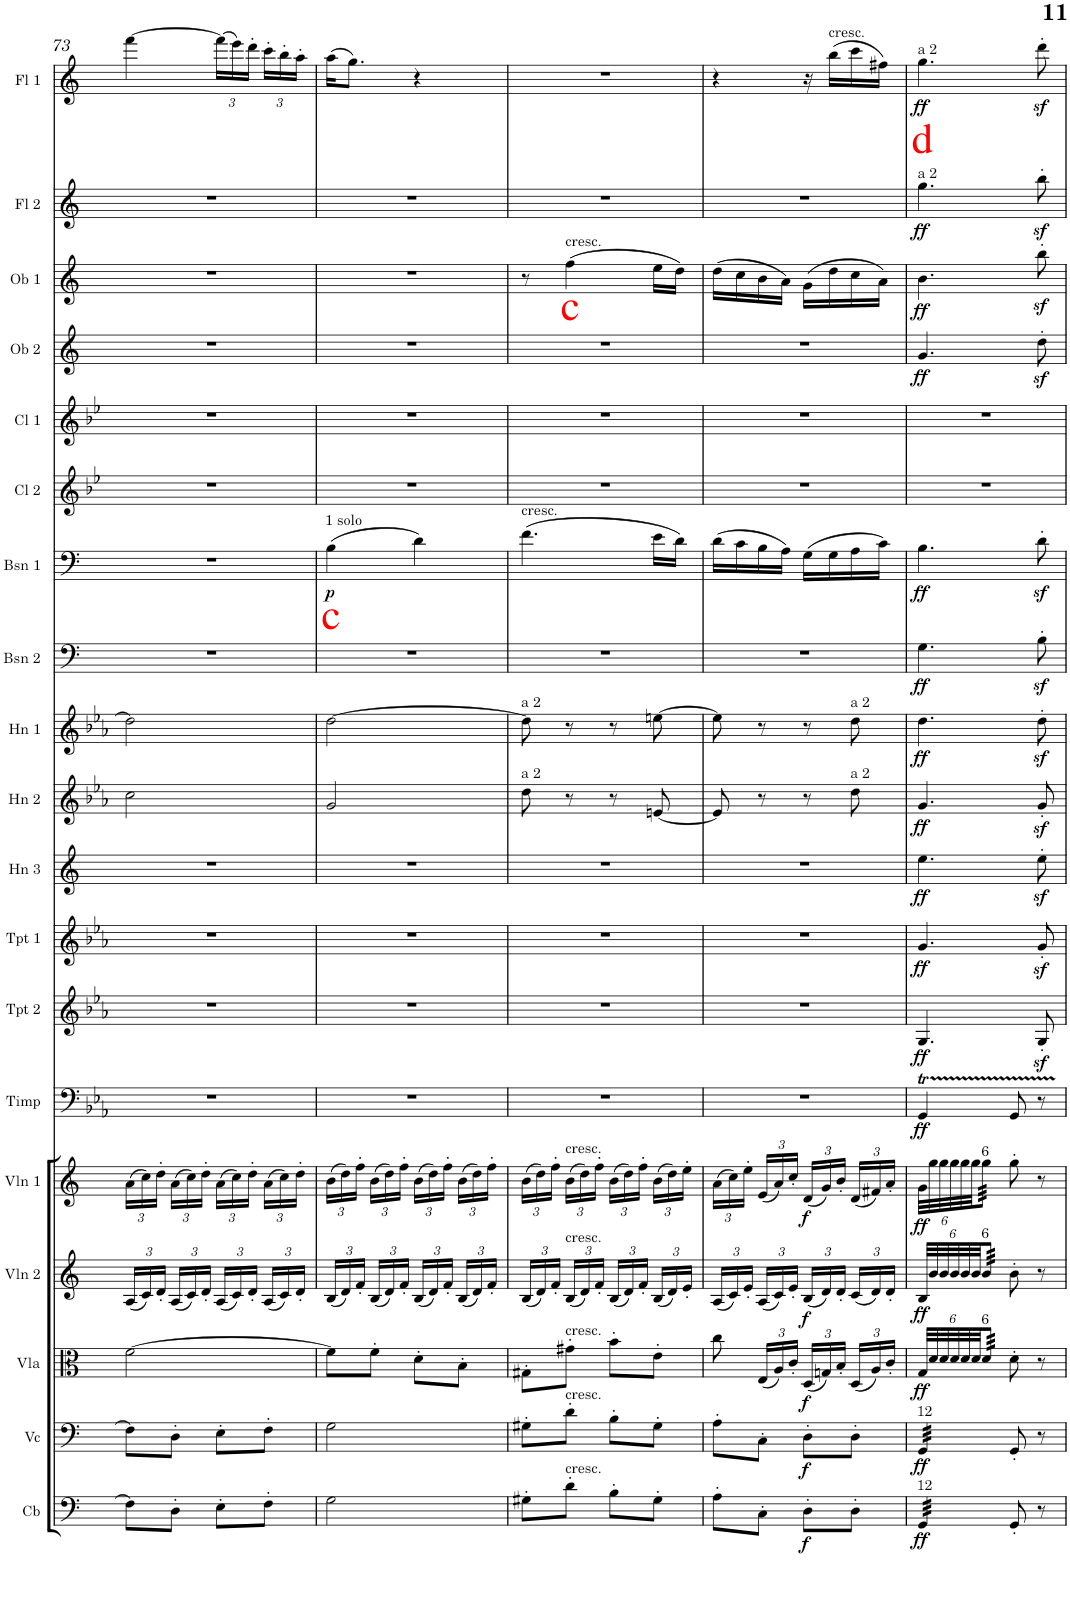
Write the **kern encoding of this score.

**kern	**dynam	**kern	**dynam	**kern	**dynam	**kern	**dynam	**kern	**dynam	**kern	**dynam	**kern	**dynam	**kern	**dynam	**kern	**dynam	**kern	**dynam	**kern	**dynam	**kern	**dynam	**kern	**text	**dynam	**kern	**kern	**kern	**dynam	**kern	**text	**dynam	**kern	**dynam	**kern	**text	**dynam
*part19	*part19	*part18	*part18	*part17	*part17	*part16	*part16	*part15	*part15	*part14	*part14	*part13	*part13	*part12	*part12	*part11	*part11	*part10	*part10	*part9	*part9	*part8	*part8	*part7	*part7	*part7	*part6	*part5	*part4	*part4	*part3	*part3	*part3	*part2	*part2	*part1	*part1	*part1
*staff19	*staff19	*staff18	*staff18	*staff17	*staff17	*staff16	*staff16	*staff15	*staff15	*staff14	*staff14	*staff13	*staff13	*staff12	*staff12	*staff11	*staff11	*staff10	*staff10	*staff9	*staff9	*staff8	*staff8	*staff7	*staff7	*staff7	*staff6	*staff5	*staff4	*staff4	*staff3	*staff3	*staff3	*staff2	*staff2	*staff1	*staff1	*staff1
*I"Contrabass	*	*I"Violoncello	*	*I"Viola	*	*I"Violin 2	*	*I"Violin 1	*	*I"Timpani	*	*I"C Trumpet 2	*	*I"C Trumpet 1	*	*I"Eb Horn 3	*	*I"C Horn 2	*	*I"C Horn 1	*	*I"Bassoon 2	*	*I"Bassoon 1	*	*	*I"Bb Clarinet 2	*I"Bb Clarinet 1	*I"Oboe 2	*	*I"Oboe 1	*	*	*I"Flute 2	*	*I"Flute 1	*	*
*I'Cb	*	*I'Vc	*	*I'Vla	*	*I'Vln 2	*	*I'Vln 1	*	*I'Timp	*	*I'Tpt 2	*	*I'Tpt 1	*	*I'Hn 3	*	*I'Hn 2	*	*I'Hn 1	*	*I'Bsn 2	*	*I'Bsn 1	*	*	*I'Cl 2	*I'Cl 1	*I'Ob 2	*	*I'Ob 1	*	*	*I'Fl 2	*	*I'Fl 1	*	*
!!LO:PB:g=z
*clefF4	*	*clefF4	*	*clefC3	*	*clefG2	*	*clefG2	*	*clefF4	*	*clefG2	*	*clefG2	*	*clefG2	*	*clefG2	*	*clefG2	*	*clefF4	*	*clefF4	*	*	*clefG2	*clefG2	*clefG2	*	*clefG2	*	*	*clefG2	*	*clefG2	*	*
*Trd7c12	*	*	*	*	*	*	*	*	*	*	*	*Trd1c2	*	*Trd1c2	*	*Trd5c9	*	*Trd7c12	*	*Trd7c12	*	*	*	*	*	*	*Trd1c2	*Trd1c2	*	*	*	*	*	*	*	*	*	*
*k[]	*	*k[]	*	*k[]	*	*k[]	*	*k[]	*	*k[b-e-a-]	*	*k[b-e-a-]	*	*k[b-e-a-]	*	*k[]	*	*k[b-e-a-]	*	*k[b-e-a-]	*	*k[]	*	*k[]	*	*	*k[b-e-]	*k[b-e-]	*k[]	*	*k[]	*	*	*k[]	*	*k[]	*	*
*C:	*	*C:	*	*C:	*	*C:	*	*C:	*	*	*	*	*	*	*	*	*	*	*	*	*	*C:	*	*C:	*	*	*	*	*C:	*	*C:	*	*	*C:	*	*C:	*	*
*M2/4	*	*M2/4	*	*M2/4	*	*M2/4	*	*M2/4	*	*M2/4	*	*M2/4	*	*M2/4	*	*M2/4	*	*M2/4	*	*M2/4	*	*M2/4	*	*M2/4	*	*	*M2/4	*M2/4	*M2/4	*	*M2/4	*	*	*M2/4	*	*M2/4	*	*
*	*	*	*	*	*	*Xbrackettup	*	*Xbrackettup	*	*	*	*	*	*	*	*	*	*	*	*	*	*	*	*	*	*	*	*	*	*	*	*	*	*	*	*	*	*
=73	=73	=73	=73	=73	=73	=73	=73	=73	=73	=73	=73	=73	=73	=73	=73	=73	=73	=73	=73	=73	=73	=73	=73	=73	=73	=73	=73	=73	=73	=73	=73	=73	=73	=73	=73	=73	=73	=73
8F\L]	.	8F\L]	.	[2f\	.	(24A/LL	.	(24a\LL	.	2r	.	2r	.	2r	.	2r	.	2cc\	.	2dd\]	.	2r	.	2r	.	.	2r	2r	2r	.	2r	.	.	2r	.	[4fff\	.	.
.	.	.	.	.	.	24c/)	.	24cc\)	.	.	.	.	.	.	.	.	.	.	.	.	.	.	.	.	.	.	.	.	.	.	.	.	.	.	.	.	.	.
.	.	.	.	.	.	24d'/JJ	.	24dd'\JJ	.	.	.	.	.	.	.	.	.	.	.	.	.	.	.	.	.	.	.	.	.	.	.	.	.	.	.	.	.	.
8D'\J	.	8D'\J	.	.	.	(24A/LL	.	(24a\LL	.	.	.	.	.	.	.	.	.	.	.	.	.	.	.	.	.	.	.	.	.	.	.	.	.	.	.	.	.	.
.	.	.	.	.	.	24c/)	.	24cc\)	.	.	.	.	.	.	.	.	.	.	.	.	.	.	.	.	.	.	.	.	.	.	.	.	.	.	.	.	.	.
.	.	.	.	.	.	24d'/JJ	.	24dd'\JJ	.	.	.	.	.	.	.	.	.	.	.	.	.	.	.	.	.	.	.	.	.	.	.	.	.	.	.	.	.	.
*	*	*	*	*	*	*	*	*	*	*	*	*	*	*	*	*	*	*	*	*	*	*	*	*	*	*	*	*	*	*	*	*	*	*	*	*Xbrackettup	*	*
8E'\L	.	8E'\L	.	.	.	(24A/LL	.	(24a\LL	.	.	.	.	.	.	.	.	.	.	.	.	.	.	.	.	.	.	.	.	.	.	.	.	.	.	.	(24fff\LL]	.	.
.	.	.	.	.	.	24c/)	.	24cc\)	.	.	.	.	.	.	.	.	.	.	.	.	.	.	.	.	.	.	.	.	.	.	.	.	.	.	.	24eee\)	.	.
.	.	.	.	.	.	24d'/JJ	.	24dd'\JJ	.	.	.	.	.	.	.	.	.	.	.	.	.	.	.	.	.	.	.	.	.	.	.	.	.	.	.	24ddd'\JJ	.	.
8F'\J	.	8F'\J	.	.	.	(24A/LL	.	(24a\LL	.	.	.	.	.	.	.	.	.	.	.	.	.	.	.	.	.	.	.	.	.	.	.	.	.	.	.	24ccc'\LL	.	.
.	.	.	.	.	.	24c/)	.	24cc\)	.	.	.	.	.	.	.	.	.	.	.	.	.	.	.	.	.	.	.	.	.	.	.	.	.	.	.	24bb'\	.	.
.	.	.	.	.	.	24d'/JJ	.	24dd'\JJ	.	.	.	.	.	.	.	.	.	.	.	.	.	.	.	.	.	.	.	.	.	.	.	.	.	.	.	24aa'\JJ	.	.
=74	=74	=74	=74	=74	=74	=74	=74	=74	=74	=74	=74	=74	=74	=74	=74	=74	=74	=74	=74	=74	=74	=74	=74	=74	=74	=74	=74	=74	=74	=74	=74	=74	=74	=74	=74	=74	=74	=74
!	!	!	!	!	!	!	!	!	!	!	!	!	!	!	!	!	!	!	!	!	!	!	!	!LO:TX:a:t=1 solo	!	!	!	!	!	!	!	!	!	!	!	!	!	!
!	!	!	!	!	!	!	!	!	!	!	!	!	!	!	!	!	!	!	!	!	!	!	!	!	!LO:LY:b:color=#FF0000	!LO:DY:b	!	!	!	!	!	!	!	!	!	!	!	!
2G\	.	2G\	.	8f\L]	.	(24B/LL	.	(24b\LL	.	2r	.	2r	.	2r	.	2r	.	2g/	.	[2dd\	.	2r	.	(4B\	c	p	2r	2r	2r	.	2r	.	.	2r	.	(16aa\KL	.	.
.	.	.	.	.	.	24d/)	.	24dd\)	.	.	.	.	.	.	.	.	.	.	.	.	.	.	.	.	.	.	.	.	.	.	.	.	.	.	.	.	.	.
.	.	.	.	.	.	.	.	.	.	.	.	.	.	.	.	.	.	.	.	.	.	.	.	.	.	.	.	.	.	.	.	.	.	.	.	8.gg\J)	.	.
.	.	.	.	.	.	24f'/JJ	.	24ff'\JJ	.	.	.	.	.	.	.	.	.	.	.	.	.	.	.	.	.	.	.	.	.	.	.	.	.	.	.	.	.	.
.	.	.	.	8f'\J	.	(24B/LL	.	(24b\LL	.	.	.	.	.	.	.	.	.	.	.	.	.	.	.	.	.	.	.	.	.	.	.	.	.	.	.	.	.	.
.	.	.	.	.	.	24d/)	.	24dd\)	.	.	.	.	.	.	.	.	.	.	.	.	.	.	.	.	.	.	.	.	.	.	.	.	.	.	.	.	.	.
.	.	.	.	.	.	24f'/JJ	.	24ff'\JJ	.	.	.	.	.	.	.	.	.	.	.	.	.	.	.	.	.	.	.	.	.	.	.	.	.	.	.	.	.	.
.	.	.	.	8d'\L	.	(24B/LL	.	(24b\LL	.	.	.	.	.	.	.	.	.	.	.	.	.	.	.	4d\)	.	.	.	.	.	.	.	.	.	.	.	4r	.	.
.	.	.	.	.	.	24d/)	.	24dd\)	.	.	.	.	.	.	.	.	.	.	.	.	.	.	.	.	.	.	.	.	.	.	.	.	.	.	.	.	.	.
.	.	.	.	.	.	24f'/JJ	.	24ff'\JJ	.	.	.	.	.	.	.	.	.	.	.	.	.	.	.	.	.	.	.	.	.	.	.	.	.	.	.	.	.	.
.	.	.	.	8B'\J	.	(24B/LL	.	(24b\LL	.	.	.	.	.	.	.	.	.	.	.	.	.	.	.	.	.	.	.	.	.	.	.	.	.	.	.	.	.	.
.	.	.	.	.	.	24d/)	.	24dd\)	.	.	.	.	.	.	.	.	.	.	.	.	.	.	.	.	.	.	.	.	.	.	.	.	.	.	.	.	.	.
.	.	.	.	.	.	24f'/JJ	.	24ff'\JJ	.	.	.	.	.	.	.	.	.	.	.	.	.	.	.	.	.	.	.	.	.	.	.	.	.	.	.	.	.	.
=75	=75	=75	=75	=75	=75	=75	=75	=75	=75	=75	=75	=75	=75	=75	=75	=75	=75	=75	=75	=75	=75	=75	=75	=75	=75	=75	=75	=75	=75	=75	=75	=75	=75	=75	=75	=75	=75	=75
!	!	!	!	!	!	!	!	!	!	!	!	!	!	!	!	!	!	!	!	!	!	!	!	!LO:TX:a:t=cresc.	!	!	!	!	!	!	!	!	!	!	!	!	!	!
!	!	!	!	!	!	!	!	!	!	!	!	!	!	!	!	!	!	!	!	!LO:TX:a:t=a 2	!	!	!	!	!	!	!	!	!	!	!	!	!	!	!	!	!	!
!	!	!	!	!	!	!	!	!	!	!	!	!	!	!	!	!	!	!LO:TX:a:t=a 2	!	!	!	!	!	!	!	!	!	!	!	!	!	!	!	!	!	!	!	!
8G#X'\L	.	8G#X'\L	.	8G#X'\L	.	(24B/LL	.	(24b\LL	.	2r	.	2r	.	2r	.	2r	.	8dd\	.	8dd\]	.	2r	.	(4.f\	.	.	2r	2r	2r	.	8r	.	.	2r	.	2r	.	.
.	.	.	.	.	.	24d/)	.	24dd\)	.	.	.	.	.	.	.	.	.	.	.	.	.	.	.	.	.	.	.	.	.	.	.	.	.	.	.	.	.	.
.	.	.	.	.	.	24f'/JJ	.	24ff'\JJ	.	.	.	.	.	.	.	.	.	.	.	.	.	.	.	.	.	.	.	.	.	.	.	.	.	.	.	.	.	.
!	!	!	!	!	!	!	!	!	!	!	!	!	!	!	!	!	!	!	!	!	!	!	!	!	!	!	!	!	!	!	!LO:TX:a:t=cresc.	!	!	!	!	!	!	!
!	!	!	!	!	!	!	!	!LO:TX:a:t=cresc.	!	!	!	!	!	!	!	!	!	!	!	!	!	!	!	!	!	!	!	!	!	!	!	!	!	!	!	!	!	!
!	!	!	!	!	!	!LO:TX:a:t=cresc.	!	!	!	!	!	!	!	!	!	!	!	!	!	!	!	!	!	!	!	!	!	!	!	!	!	!	!	!	!	!	!	!
!	!	!	!	!LO:TX:a:t=cresc.	!	!	!	!	!	!	!	!	!	!	!	!	!	!	!	!	!	!	!	!	!	!	!	!	!	!	!	!	!	!	!	!	!	!
!	!	!LO:TX:a:t=cresc.	!	!	!	!	!	!	!	!	!	!	!	!	!	!	!	!	!	!	!	!	!	!	!	!	!	!	!	!	!	!	!	!	!	!	!	!
!LO:TX:a:t=cresc.	!	!	!	!	!	!	!	!	!	!	!	!	!	!	!	!	!	!	!	!	!	!	!	!	!	!	!	!	!	!	!	!	!	!	!	!	!	!
!	!	!	!	!	!	!	!	!	!	!	!	!	!	!	!	!	!	!	!	!	!	!	!	!	!	!	!	!	!	!	!	!LO:LY:b:color=#FF0000	!	!	!	!	!	!
8d'\J	.	8d'\J	.	8g#X'\J	.	(24B/LL	.	(24b\LL	.	.	.	.	.	.	.	.	.	8r	.	8r	.	.	.	.	.	.	.	.	.	.	(4ff\	c	.	.	.	.	.	.
.	.	.	.	.	.	24d/)	.	24dd\)	.	.	.	.	.	.	.	.	.	.	.	.	.	.	.	.	.	.	.	.	.	.	.	.	.	.	.	.	.	.
.	.	.	.	.	.	24f'/JJ	.	24ff'\JJ	.	.	.	.	.	.	.	.	.	.	.	.	.	.	.	.	.	.	.	.	.	.	.	.	.	.	.	.	.	.
8B'\L	.	8B'\L	.	8b'\L	.	(24B/LL	.	(24b\LL	.	.	.	.	.	.	.	.	.	8r	.	8r	.	.	.	.	.	.	.	.	.	.	.	.	.	.	.	.	.	.
.	.	.	.	.	.	24d/)	.	24dd\)	.	.	.	.	.	.	.	.	.	.	.	.	.	.	.	.	.	.	.	.	.	.	.	.	.	.	.	.	.	.
.	.	.	.	.	.	24f'/JJ	.	24ff'\JJ	.	.	.	.	.	.	.	.	.	.	.	.	.	.	.	.	.	.	.	.	.	.	.	.	.	.	.	.	.	.
8G#'\J	.	8G#'\J	.	8e'\J	.	(24B/LL	.	(24b\LL	.	.	.	.	.	.	.	.	.	[8en/	.	[8een\	.	.	.	16e\LL	.	.	.	.	.	.	16ee\LL	.	.	.	.	.	.	.
.	.	.	.	.	.	24d/)	.	24dd\)	.	.	.	.	.	.	.	.	.	.	.	.	.	.	.	.	.	.	.	.	.	.	.	.	.	.	.	.	.	.
.	.	.	.	.	.	.	.	.	.	.	.	.	.	.	.	.	.	.	.	.	.	.	.	16d\JJ)	.	.	.	.	.	.	16dd\JJ)	.	.	.	.	.	.	.
.	.	.	.	.	.	24e'/JJ	.	24ee'\JJ	.	.	.	.	.	.	.	.	.	.	.	.	.	.	.	.	.	.	.	.	.	.	.	.	.	.	.	.	.	.
=76	=76	=76	=76	=76	=76	=76	=76	=76	=76	=76	=76	=76	=76	=76	=76	=76	=76	=76	=76	=76	=76	=76	=76	=76	=76	=76	=76	=76	=76	=76	=76	=76	=76	=76	=76	=76	=76	=76
8A'\L	.	8A'\L	.	8cc\	.	(24A/LL	.	(24a\LL	.	2r	.	2r	.	2r	.	2r	.	8e/]	.	8ee\]	.	2r	.	(16d\LL	.	.	2r	2r	2r	.	(16dd\LL	.	.	2r	.	4r	.	.
.	.	.	.	.	.	24c/)	.	24cc\)	.	.	.	.	.	.	.	.	.	.	.	.	.	.	.	.	.	.	.	.	.	.	.	.	.	.	.	.	.	.
.	.	.	.	.	.	.	.	.	.	.	.	.	.	.	.	.	.	.	.	.	.	.	.	16c\	.	.	.	.	.	.	16cc\	.	.	.	.	.	.	.
.	.	.	.	.	.	24e'/JJ	.	24ee'\JJ	.	.	.	.	.	.	.	.	.	.	.	.	.	.	.	.	.	.	.	.	.	.	.	.	.	.	.	.	.	.
*	*	*	*	*Xbrackettup	*	*	*	*	*	*	*	*	*	*	*	*	*	*	*	*	*	*	*	*	*	*	*	*	*	*	*	*	*	*	*	*	*	*
8C'\J	.	8C'\J	.	(24E/LL	.	(24A/LL	.	(24e/LL	.	.	.	.	.	.	.	.	.	8r	.	8r	.	.	.	16B\	.	.	.	.	.	.	16b\	.	.	.	.	.	.	.
.	.	.	.	24A/)	.	24c/)	.	24a/)	.	.	.	.	.	.	.	.	.	.	.	.	.	.	.	.	.	.	.	.	.	.	.	.	.	.	.	.	.	.
.	.	.	.	.	.	.	.	.	.	.	.	.	.	.	.	.	.	.	.	.	.	.	.	16A\JJ)	.	.	.	.	.	.	16a\JJ)	.	.	.	.	.	.	.
.	.	.	.	24c'/JJ	.	24e'/JJ	.	24cc'/JJ	.	.	.	.	.	.	.	.	.	.	.	.	.	.	.	.	.	.	.	.	.	.	.	.	.	.	.	.	.	.
!	!LO:DY:b	!	!LO:DY:b	!	!LO:DY:b	!	!LO:DY:b	!	!LO:DY:b	!	!	!	!	!	!	!	!	!	!	!	!	!	!	!	!	!	!	!	!	!	!	!	!	!	!	!	!	!
8D'\L	f	8D'\L	f	(24D/LL	f	(24B/LL	f	(24d/LL	f	.	.	.	.	.	.	.	.	8r	.	8r	.	.	.	(16G\LL	.	.	.	.	.	.	(16g\LL	.	.	.	.	16r	.	.
.	.	.	.	24Gn/)	.	24d/)	.	24g/)	.	.	.	.	.	.	.	.	.	.	.	.	.	.	.	.	.	.	.	.	.	.	.	.	.	.	.	.	.	.
!	!	!	!	!	!	!	!	!	!	!	!	!	!	!	!	!	!	!	!	!	!	!	!	!	!	!	!	!	!	!	!	!	!	!	!	!LO:TX:a:t=cresc.	!	!
.	.	.	.	.	.	.	.	.	.	.	.	.	.	.	.	.	.	.	.	.	.	.	.	16G\	.	.	.	.	.	.	16dd\	.	.	.	.	(16bb\LL	.	.
.	.	.	.	24B'/JJ	.	24d'/JJ	.	24b'/JJ	.	.	.	.	.	.	.	.	.	.	.	.	.	.	.	.	.	.	.	.	.	.	.	.	.	.	.	.	.	.
!	!	!	!	!	!	!	!	!	!	!	!	!	!	!	!	!	!	!	!	!LO:TX:a:t=a 2	!	!	!	!	!	!	!	!	!	!	!	!	!	!	!	!	!	!
!	!	!	!	!	!	!	!	!	!	!	!	!	!	!	!	!	!	!LO:TX:a:t=a 2	!	!	!	!	!	!	!	!	!	!	!	!	!	!	!	!	!	!	!	!
8D'\J	.	8D'\J	.	(24D/LL	.	(24c/LL	.	(24d/LL	.	.	.	.	.	.	.	.	.	8dd\	.	8dd\	.	.	.	16A\	.	.	.	.	.	.	16cc\	.	.	.	.	16ccc\	.	.
.	.	.	.	24A/)	.	24d/)	.	24f#X/)	.	.	.	.	.	.	.	.	.	.	.	.	.	.	.	.	.	.	.	.	.	.	.	.	.	.	.	.	.	.
.	.	.	.	.	.	.	.	.	.	.	.	.	.	.	.	.	.	.	.	.	.	.	.	16c\JJ)	.	.	.	.	.	.	16a\JJ)	.	.	.	.	16ff#X\JJ)	.	.
.	.	.	.	24c'/JJ	.	24d'/JJ	.	24a'/JJ	.	.	.	.	.	.	.	.	.	.	.	.	.	.	.	.	.	.	.	.	.	.	.	.	.	.	.	.	.	.
=77	=77	=77	=77	=77	=77	=77	=77	=77	=77	=77	=77	=77	=77	=77	=77	=77	=77	=77	=77	=77	=77	=77	=77	=77	=77	=77	=77	=77	=77	=77	=77	=77	=77	=77	=77	=77	=77	=77
!	!	!	!	!	!	!	!	!	!	!	!	!	!	!	!	!	!	!	!	!	!	!	!	!	!	!	!	!	!	!	!	!	!	!	!	!LO:TX:a:t=a 2	!	!
!	!	!	!	!	!	!	!	!	!	!	!	!	!	!	!	!	!	!	!	!	!	!	!	!	!	!	!	!	!	!	!	!	!	!LO:TX:a:t=a 2	!	!	!	!
!	!	!LO:TX:a:t=12	!	!	!	!	!	!	!	!	!	!	!	!	!	!	!	!	!	!	!	!	!	!	!	!	!	!	!	!	!	!	!	!	!	!	!	!
!LO:TX:a:t=12	!	!	!	!	!	!	!	!	!	!	!	!	!	!	!	!	!	!	!	!	!	!	!	!	!	!	!	!	!	!	!	!	!	!	!	!	!	!
!	!LO:DY:b	!	!LO:DY:b	!	!LO:DY:b	!	!LO:DY:b	!	!LO:DY:b	!	!LO:DY:b	!	!LO:DY:b	!	!LO:DY:b	!	!LO:DY:b	!	!LO:DY:b	!	!LO:DY:b	!	!LO:DY:b	!	!	!LO:DY:b	!	!	!	!LO:DY:b	!	!	!LO:DY:b	!	!LO:DY:b	!	!LO:LY:b:color=#FF0000	!LO:DY:b
*tremolo	*	*	*	*	*	*	*	*	*	*	*	*	*	*	*	*	*	*	*	*	*	*	*	*	*	*	*	*	*	*	*	*	*	*	*	*	*	*
*	*	*tremolo	*	*	*	*	*	*	*	*	*	*	*	*	*	*	*	*	*	*	*	*	*	*	*	*	*	*	*	*	*	*	*	*	*	*	*	*
32GG/LLL	ff	32GG/LLL	ff	48G/LLL	ff	48B/LLL	ff	48g\LLL	ff	4GGt/	ff	4.G/	ff	4.g/	ff	4.ee\	ff	4.g/	ff	4.dd\	ff	4.G\	ff	4.B\	.	ff	2r	2r	4.g/	ff	4.b\	.	ff	4.gg\	ff	4.gg\	d	ff
.	.	.	.	48d/	.	48b/	.	48gg\	.	.	.	.	.	.	.	.	.	.	.	.	.	.	.	.	.	.	.	.	.	.	.	.	.	.	.	.	.	.
32GG/	.	32GG/	.	.	.	.	.	.	.	.	.	.	.	.	.	.	.	.	.	.	.	.	.	.	.	.	.	.	.	.	.	.	.	.	.	.	.	.
.	.	.	.	48d/	.	48b/	.	48gg\	.	.	.	.	.	.	.	.	.	.	.	.	.	.	.	.	.	.	.	.	.	.	.	.	.	.	.	.	.	.
32GG/	.	32GG/	.	48d/	.	48b/	.	48gg\	.	.	.	.	.	.	.	.	.	.	.	.	.	.	.	.	.	.	.	.	.	.	.	.	.	.	.	.	.	.
.	.	.	.	48d/	.	48b/	.	48gg\	.	.	.	.	.	.	.	.	.	.	.	.	.	.	.	.	.	.	.	.	.	.	.	.	.	.	.	.	.	.
32GG/	.	32GG/	.	.	.	.	.	.	.	.	.	.	.	.	.	.	.	.	.	.	.	.	.	.	.	.	.	.	.	.	.	.	.	.	.	.	.	.
.	.	.	.	48d/JJ	.	48b/JJ	.	48gg\JJ	.	.	.	.	.	.	.	.	.	.	.	.	.	.	.	.	.	.	.	.	.	.	.	.	.	.	.	.	.	.
!	!	!	!	!	!	!	!	!LO:TX:a:t=6	!	!	!	!	!	!	!	!	!	!	!	!	!	!	!	!	!	!	!	!	!	!	!	!	!	!	!	!	!	!
!	!	!	!	!	!	!LO:TX:a:t=6	!	!	!	!	!	!	!	!	!	!	!	!	!	!	!	!	!	!	!	!	!	!	!	!	!	!	!	!	!	!	!	!
!	!	!	!	!LO:TX:a:t=6	!	!	!	!	!	!	!	!	!	!	!	!	!	!	!	!	!	!	!	!	!	!	!	!	!	!	!	!	!	!	!	!	!	!
*	*	*	*	*tremolo	*	*	*	*	*	*	*	*	*	*	*	*	*	*	*	*	*	*	*	*	*	*	*	*	*	*	*	*	*	*	*	*	*	*
*	*	*	*	*	*	*tremolo	*	*	*	*	*	*	*	*	*	*	*	*	*	*	*	*	*	*	*	*	*	*	*	*	*	*	*	*	*	*	*	*
*	*	*	*	*	*	*	*	*tremolo	*	*	*	*	*	*	*	*	*	*	*	*	*	*	*	*	*	*	*	*	*	*	*	*	*	*	*	*	*	*
32GG/	.	32GG/	.	64d/	.	64b/	.	64gg\	.	.	.	.	.	.	.	.	.	.	.	.	.	.	.	.	.	.	.	.	.	.	.	.	.	.	.	.	.	.
.	.	.	.	64d/	.	64b/	.	64gg\	.	.	.	.	.	.	.	.	.	.	.	.	.	.	.	.	.	.	.	.	.	.	.	.	.	.	.	.	.	.
32GG/	.	32GG/	.	64d/	.	64b/	.	64gg\	.	.	.	.	.	.	.	.	.	.	.	.	.	.	.	.	.	.	.	.	.	.	.	.	.	.	.	.	.	.
.	.	.	.	64d/	.	64b/	.	64gg\	.	.	.	.	.	.	.	.	.	.	.	.	.	.	.	.	.	.	.	.	.	.	.	.	.	.	.	.	.	.
32GG/	.	32GG/	.	64d/	.	64b/	.	64gg\	.	.	.	.	.	.	.	.	.	.	.	.	.	.	.	.	.	.	.	.	.	.	.	.	.	.	.	.	.	.
.	.	.	.	64d/	.	64b/	.	64gg\	.	.	.	.	.	.	.	.	.	.	.	.	.	.	.	.	.	.	.	.	.	.	.	.	.	.	.	.	.	.
32GG/JJJ	.	32GG/JJJ	.	64d/	.	64b/	.	64gg\	.	.	.	.	.	.	.	.	.	.	.	.	.	.	.	.	.	.	.	.	.	.	.	.	.	.	.	.	.	.
*	*	*Xtremolo	*	*	*	*	*	*	*	*	*	*	*	*	*	*	*	*	*	*	*	*	*	*	*	*	*	*	*	*	*	*	*	*	*	*	*	*
*Xtremolo	*	*	*	*	*	*	*	*	*	*	*	*	*	*	*	*	*	*	*	*	*	*	*	*	*	*	*	*	*	*	*	*	*	*	*	*	*	*
.	.	.	.	64d/JJJJ	.	64b/JJJJ	.	64gg\JJJJ	.	.	.	.	.	.	.	.	.	.	.	.	.	.	.	.	.	.	.	.	.	.	.	.	.	.	.	.	.	.
*	*	*	*	*	*	*	*	*Xtremolo	*	*	*	*	*	*	*	*	*	*	*	*	*	*	*	*	*	*	*	*	*	*	*	*	*	*	*	*	*	*
*	*	*	*	*	*	*Xtremolo	*	*	*	*	*	*	*	*	*	*	*	*	*	*	*	*	*	*	*	*	*	*	*	*	*	*	*	*	*	*	*	*
*	*	*	*	*Xtremolo	*	*	*	*	*	*	*	*	*	*	*	*	*	*	*	*	*	*	*	*	*	*	*	*	*	*	*	*	*	*	*	*	*	*
8GG'/	.	8GG'/	.	8d'\	.	8b'\	.	8gg'\	.	8GG/	.	.	.	.	.	.	.	.	.	.	.	.	.	.	.	.	.	.	.	.	.	.	.	.	.	.	.	.
8r	.	8r	.	8r	.	8r	.	8r	.	8r	.	8Gz<'/	.	8gz<'/	.	8eez<'\	.	8gz<'/	.	8ddz<'\	.	8Bz<'\	.	8dz<'\	.	.	.	.	8ddz<'\	.	8bbz<'\	.	.	8bbz<'\	.	8dddz<'\	.	.
=	=	=	=	=	=	=	=	=	=	=	=	=	=	=	=	=	=	=	=	=	=	=	=	=	=	=	=	=	=	=	=	=	=	=	=	=	=	=
*-	*-	*-	*-	*-	*-	*-	*-	*-	*-	*-	*-	*-	*-	*-	*-	*-	*-	*-	*-	*-	*-	*-	*-	*-	*-	*-	*-	*-	*-	*-	*-	*-	*-	*-	*-	*-	*-	*-
